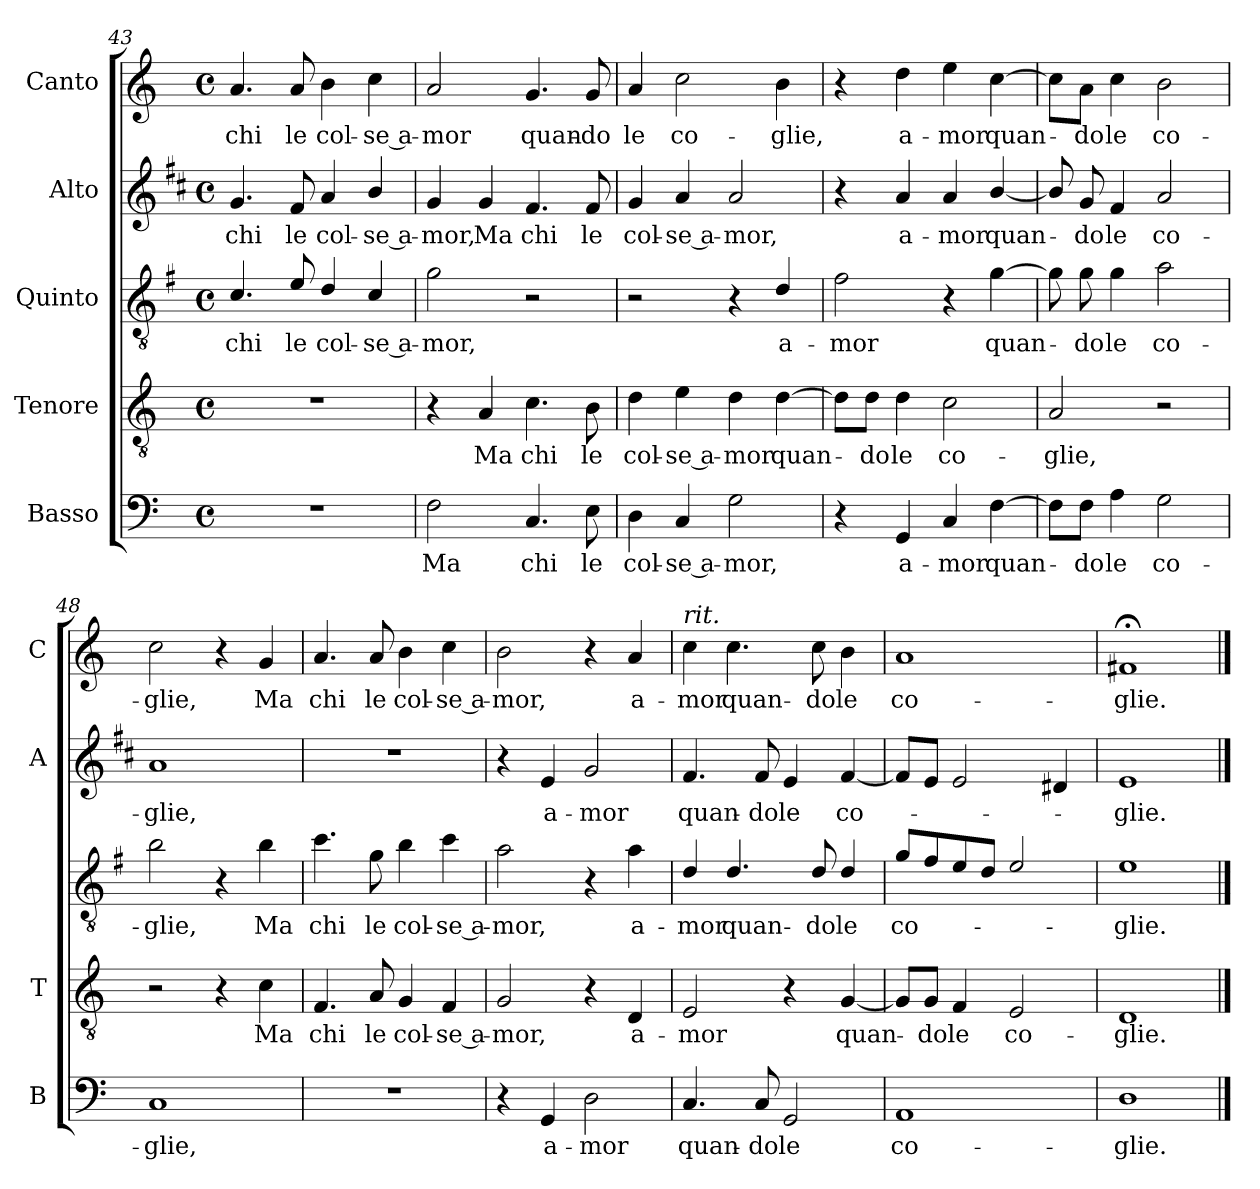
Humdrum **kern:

**kern	**text	**kern	**text	**kern	**text	**kern	**text	**kern	**text
*part5	*part5	*part4	*part4	*part3	*part3	*part2	*part2	*part1	*part1
*staff5	*staff5	*staff4	*staff4	*staff3	*staff3	*staff2	*staff2	*staff1	*staff1
*I"Basso	*	*I"Tenore	*	*I"Quinto	*	*I"Alto	*	*I"Canto	*
*I'B	*	*I'T	*	*	*	*I'A	*	*I'C	*
*clefF4	*	*clefGv2	*	*clefGv2	*	*clefG2	*	*clefG2	*
*	*	*	*	*ITrd4c7	*	*ITrd1c2	*	*	*
*k[]	*	*k[]	*	*k[]	*	*k[]	*	*k[]	*
*C:	*	*C:	*	*C:	*	*C:	*	*C:	*
*M4/4	*	*M4/4	*	*M4/4	*	*M4/4	*	*M4/4	*
*met(c)	*	*met(c)	*	*met(c)	*	*met(c)	*	*met(c)	*
=43	=43	=43	=43	=43	=43	=43	=43	=43	=43
!	!	!	!	!	!LO:LY:b	!	!LO:LY:b	!	!LO:LY:b
1r	.	1r	.	4.F/	chi	4.f/	chi	4.a/	chi
!	!	!	!	!	!LO:LY:b	!	!LO:LY:b	!	!LO:LY:b
.	.	.	.	8A/	le	8e/	le	8a/	le
!	!	!	!	!	!LO:LY:b	!	!LO:LY:b	!	!LO:LY:b
.	.	.	.	4G/	col-	4g/	col-	4b\	col-
!	!	!	!	!	!LO:LY:b	!	!LO:LY:b	!	!LO:LY:b
.	.	.	.	4F/	-se a-	4a/	-se a-	4cc\	-se a-
=44	=44	=44	=44	=44	=44	=44	=44	=44	=44
!	!LO:LY:b	!	!	!	!LO:LY:b	!	!LO:LY:b	!	!LO:LY:b
2F\	Ma	4r	.	2c\	-mor,	4f/	-mor,	2a/	-mor
!	!	!	!LO:LY:b	!	!	!	!LO:LY:b	!	!
.	.	4A/	Ma	.	.	4f/	Ma	.	.
!	!LO:LY:b	!	!LO:LY:b	!	!	!	!LO:LY:b	!	!LO:LY:b
4.C/	chi	4.c\	chi	2r	.	4.e/	chi	4.g/	quan-
!	!LO:LY:b	!	!LO:LY:b	!	!	!	!LO:LY:b	!	!LO:LY:b
8E\	le	8B\	le	.	.	8e/	le	8g/	-do
=45	=45	=45	=45	=45	=45	=45	=45	=45	=45
!	!LO:LY:b	!	!LO:LY:b	!	!	!	!LO:LY:b	!	!LO:LY:b
4D\	col-	4d\	col-	2r	.	4f/	col-	4a/	le
!	!LO:LY:b	!	!LO:LY:b	!	!	!	!LO:LY:b	!	!LO:LY:b
4C/	-se a-	4e\	-se a-	.	.	4g/	-se a-	2cc\	co-
!	!LO:LY:b	!	!LO:LY:b	!	!	!	!LO:LY:b	!	!
2G\	-mor,	4d\	-mor	4r	.	2g/	-mor,	.	.
!	!	!	!LO:LY:b	!	!LO:LY:b	!	!	!	!LO:LY:b
.	.	[4d\	quan-	4G/	a-	.	.	4b\	-glie,
=46	=46	=46	=46	=46	=46	=46	=46	=46	=46
!	!	!	!	!	!LO:LY:b	!	!	!	!
4r	.	8d\L]	.	2B\	-mor	4r	.	4r	.
!	!	!	!LO:LY:b	!	!	!	!	!	!
.	.	8d\J	-do	.	.	.	.	.	.
!	!LO:LY:b	!	!LO:LY:b	!	!	!	!LO:LY:b	!	!LO:LY:b
4GG/	a-	4d\	le	.	.	4g/	a-	4dd\	a-
!	!LO:LY:b	!	!LO:LY:b	!	!	!	!LO:LY:b	!	!LO:LY:b
4C/	-mor	2c\	co-	4r	.	4g/	-mor	4ee\	-mor
!	!LO:LY:b	!	!	!	!LO:LY:b	!	!LO:LY:b	!	!LO:LY:b
[4F\	quan-	.	.	[4c\	quan-	[4a/	quan-	[4cc\	quan-
=47	=47	=47	=47	=47	=47	=47	=47	=47	=47
!	!	!	!LO:LY:b	!	!	!	!	!	!
8F\L]	.	2A/	-glie,	8c\]	.	8a/]	.	8cc\L]	.
!	!LO:LY:b	!	!	!	!LO:LY:b	!	!LO:LY:b	!	!LO:LY:b
8F\J	-do	.	.	8c\	-do	8f/	-do	8a\J	-do
!	!LO:LY:b	!	!	!	!LO:LY:b	!	!LO:LY:b	!	!LO:LY:b
4A\	le	.	.	4c\	le	4e/	le	4cc\	le
!	!LO:LY:b	!	!	!	!LO:LY:b	!	!LO:LY:b	!	!LO:LY:b
2G\	co-	2r	.	2d\	co-	2g/	co-	2b\	co-
!!LO:LB:g=z
=48	=48	=48	=48	=48	=48	=48	=48	=48	=48
!	!LO:LY:b	!	!	!	!LO:LY:b	!	!LO:LY:b	!	!LO:LY:b
1C	-glie,	2r	.	2e\	-glie,	1g	-glie,	2cc\	-glie,
.	.	4r	.	4r	.	.	.	4r	.
!	!	!	!LO:LY:b	!	!LO:LY:b	!	!	!	!LO:LY:b
.	.	4c\	Ma	4e\	Ma	.	.	4g/	Ma
=49	=49	=49	=49	=49	=49	=49	=49	=49	=49
!	!	!	!LO:LY:b	!	!LO:LY:b	!	!	!	!LO:LY:b
1r	.	4.F/	chi	4.f\	chi	1r	.	4.a/	chi
!	!	!	!LO:LY:b	!	!LO:LY:b	!	!	!	!LO:LY:b
.	.	8A/	le	8c\	le	.	.	8a/	le
!	!	!	!LO:LY:b	!	!LO:LY:b	!	!	!	!LO:LY:b
.	.	4G/	col-	4e\	col-	.	.	4b\	col-
!	!	!	!LO:LY:b	!	!LO:LY:b	!	!	!	!LO:LY:b
.	.	4F/	-se a-	4f\	-se a-	.	.	4cc\	-se a-
=50	=50	=50	=50	=50	=50	=50	=50	=50	=50
!	!	!	!LO:LY:b	!	!LO:LY:b	!	!	!	!LO:LY:b
4r	.	2G/	-mor,	2d\	-mor,	4r	.	2b\	-mor,
!	!LO:LY:b	!	!	!	!	!	!LO:LY:b	!	!
4GG/	a-	.	.	.	.	4d/	a-	.	.
!	!LO:LY:b	!	!	!	!	!	!LO:LY:b	!	!
2D\	-mor	4r	.	4r	.	2f/	-mor	4r	.
!	!	!	!LO:LY:b	!	!LO:LY:b	!	!	!	!LO:LY:b
.	.	4D/	a-	4d\	a-	.	.	4a/	a-
=51	=51	=51	=51	=51	=51	=51	=51	=51	=51
!	!	!	!	!	!	!	!	!LO:TX:a:i:t=rit.	!
!	!LO:LY:b	!	!LO:LY:b	!	!LO:LY:b	!	!LO:LY:b	!	!LO:LY:b
4.C/	quan-	2E/	-mor	4G/	-mor	4.e/	quan-	4cc\	-mor
!	!	!	!	!	!LO:LY:b	!	!	!	!LO:LY:b
.	.	.	.	4.G/	quan-	.	.	4.cc\	quan-
!	!LO:LY:b	!	!	!	!	!	!LO:LY:b	!	!
8C/	-do	.	.	.	.	8e/	-do	.	.
!	!LO:LY:b	!	!	!	!	!	!LO:LY:b	!	!
2GG/	le	4r	.	.	.	4d/	le	.	.
!	!	!	!	!	!LO:LY:b	!	!	!	!LO:LY:b
.	.	.	.	8G/	-do	.	.	8cc\	-do
!	!	!	!LO:LY:b	!	!LO:LY:b	!	!LO:LY:b	!	!LO:LY:b
.	.	[4G/	quan-	4G/	le	[4e/	co-	4b\	le
=52	=52	=52	=52	=52	=52	=52	=52	=52	=52
!	!LO:LY:b	!	!	!	!LO:LY:b	!	!	!	!LO:LY:b
1AA	co-	8G/L]	.	8c/L	co-	8e/L]	.	1a	co-
!	!	!	!LO:LY:b	!	!	!	!	!	!
.	.	8G/J	-do	8B/	.	8d/J	.	.	.
!	!	!	!LO:LY:b	!	!	!	!	!	!
.	.	4F/	le	8A/	.	2d/	.	.	.
.	.	.	.	8G/J	.	.	.	.	.
!	!	!	!LO:LY:b	!	!	!	!	!	!
.	.	2E/	co-	2A/	.	.	.	.	.
.	.	.	.	.	.	4c#X/	.	.	.
=53	=53	=53	=53	=53	=53	=53	=53	=53	=53
!	!LO:LY:b	!	!LO:LY:b	!	!LO:LY:b	!	!LO:LY:b	!	!LO:LY:b
1D	-glie.	1D	-glie.	1A	-glie.	1d	-glie.	1f#X;<	-glie.
==	==	==	==	==	==	==	==	==	==
*-	*-	*-	*-	*-	*-	*-	*-	*-	*-
